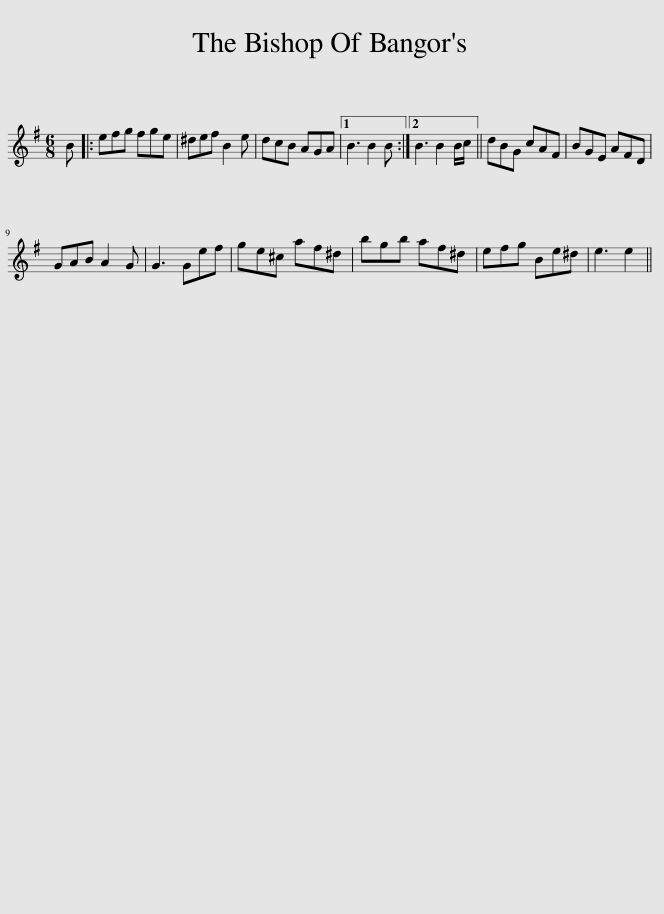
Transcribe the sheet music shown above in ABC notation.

X:1
L:1/8
M:6/8
I:linebreak $
K:G
V:1 treble
V:1
 B |: efg fge | ^def B2 e | dcB AGA |1 B3 B2 B :|2 %5
 B3 B2 B/c/ || dBG cAF | BGE AFD |$ GAB A2 G | G3 Gef | %10
 ge^c af^d | bgb af^d | efg Be^d | e3 e2 || %14
